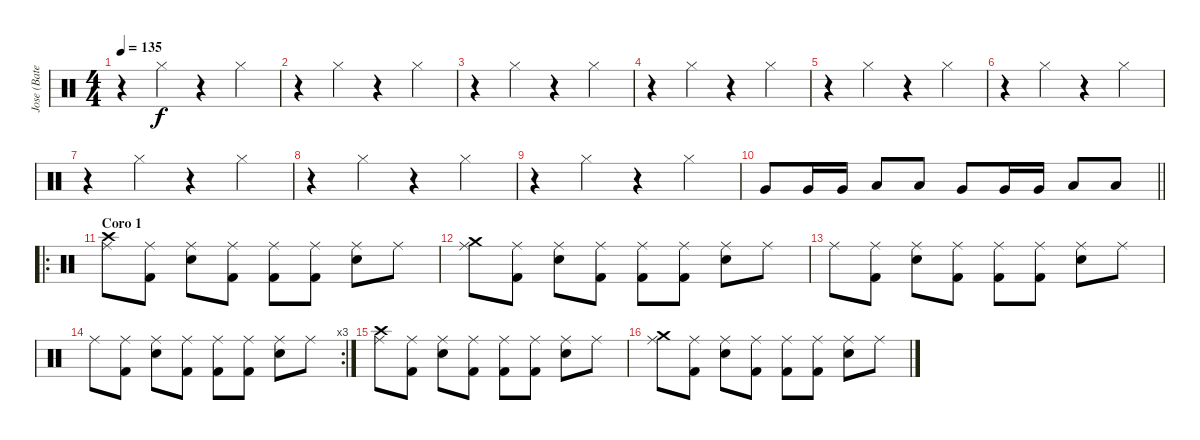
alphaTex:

\track ("Jose (Bateria)" "Jose (Bate") {instrument percussion}
\staff {score}
\articulation defaults
\ts (4 4)
\tempo 135
\clef neutral
\ks c
r.4{dy f} "Hi-Hat (closed)".4 r.4 "Hi-Hat (closed)".4 |
r.4 "Hi-Hat (closed)".4 r.4 "Hi-Hat (closed)".4 |
r.4 "Hi-Hat (closed)".4 r.4 "Hi-Hat (closed)".4 |
r.4 "Hi-Hat (closed)".4 r.4 "Hi-Hat (closed)".4 |
r.4 "Hi-Hat (closed)".4 r.4 "Hi-Hat (closed)".4 |
r.4 "Hi-Hat (closed)".4 r.4 "Hi-Hat (closed)".4 |
r.4 "Hi-Hat (closed)".4 r.4 "Hi-Hat (closed)".4 |
r.4 "Hi-Hat (closed)".4 r.4 "Hi-Hat (closed)".4 |
r.4 "Hi-Hat (closed)".4 r.4 "Hi-Hat (closed)".4 |
\barLineRight lightlight "Very Low Tom (hit)".8{volume 16} "Very Low Tom (hit)".16 "Very Low Tom (hit)".16 "Low Floor Tom (hit)".8 "Low Floor Tom (hit)".8 "Very Low Tom (hit)".8 "Very Low Tom (hit)".16 "Very Low Tom (hit)".16 "Low Floor Tom (hit)".8 "Low Floor Tom (hit)".8
|
\ro
\section ("" "Coro 1")
("Ride (middle)" "Crash high (hit)").8{volume 13} ("Ride (middle)" "Kick (hit) 2").8 ("Ride (middle)" "Snare (hit) 2").8 ("Ride (middle)" "Kick (hit) 2").8 ("Ride (middle)" "Kick (hit) 2").8 ("Ride (middle)" "Kick (hit) 2").8 ("Ride (middle)" "Snare (hit) 2").8 "Ride (middle)".8 |
("Ride (middle)" "Crash medium (hit)").8 ("Ride (middle)" "Kick (hit) 2").8 ("Ride (middle)" "Snare (hit) 2").8 ("Ride (middle)" "Kick (hit) 2").8 ("Ride (middle)" "Kick (hit) 2").8 ("Ride (middle)" "Kick (hit) 2").8 ("Ride (middle)" "Snare (hit) 2").8 "Ride (middle)".8 |
"Ride (middle)".8 ("Ride (middle)" "Kick (hit) 2").8 ("Ride (middle)" "Snare (hit) 2").8 ("Ride (middle)" "Kick (hit) 2").8 ("Ride (middle)" "Kick (hit) 2").8 ("Ride (middle)" "Kick (hit) 2").8 ("Ride (middle)" "Snare (hit) 2").8 "Ride (middle)".8 |
\rc 3 "Ride (middle)".8
("Ride (middle)" "Kick (hit) 2").8 ("Ride (middle)" "Snare (hit) 2").8 ("Ride (middle)" "Kick (hit) 2").8 ("Ride (middle)" "Kick (hit) 2").8 ("Ride (middle)" "Kick (hit) 2").8 ("Ride (middle)" "Snare (hit) 2").8 "Ride (middle)".8 |
("Ride (middle)" "Crash high (hit)").8 ("Ride (middle)" "Kick (hit) 2").8 ("Ride (middle)" "Snare (hit) 2").8 ("Ride (middle)" "Kick (hit) 2").8 ("Ride (middle)" "Kick (hit) 2").8 ("Ride (middle)" "Kick (hit) 2").8 ("Ride (middle)" "Snare (hit) 2").8 "Ride (middle)".8 |
("Ride (middle)" "Crash medium (hit)").8 ("Ride (middle)" "Kick (hit) 2").8 ("Ride (middle)" "Snare (hit) 2").8 ("Ride (middle)" "Kick (hit) 2").8 ("Ride (middle)" "Kick (hit) 2").8 ("Ride (middle)" "Kick (hit) 2").8 ("Ride (middle)" "Snare (hit) 2").8 "Ride (middle)".8
